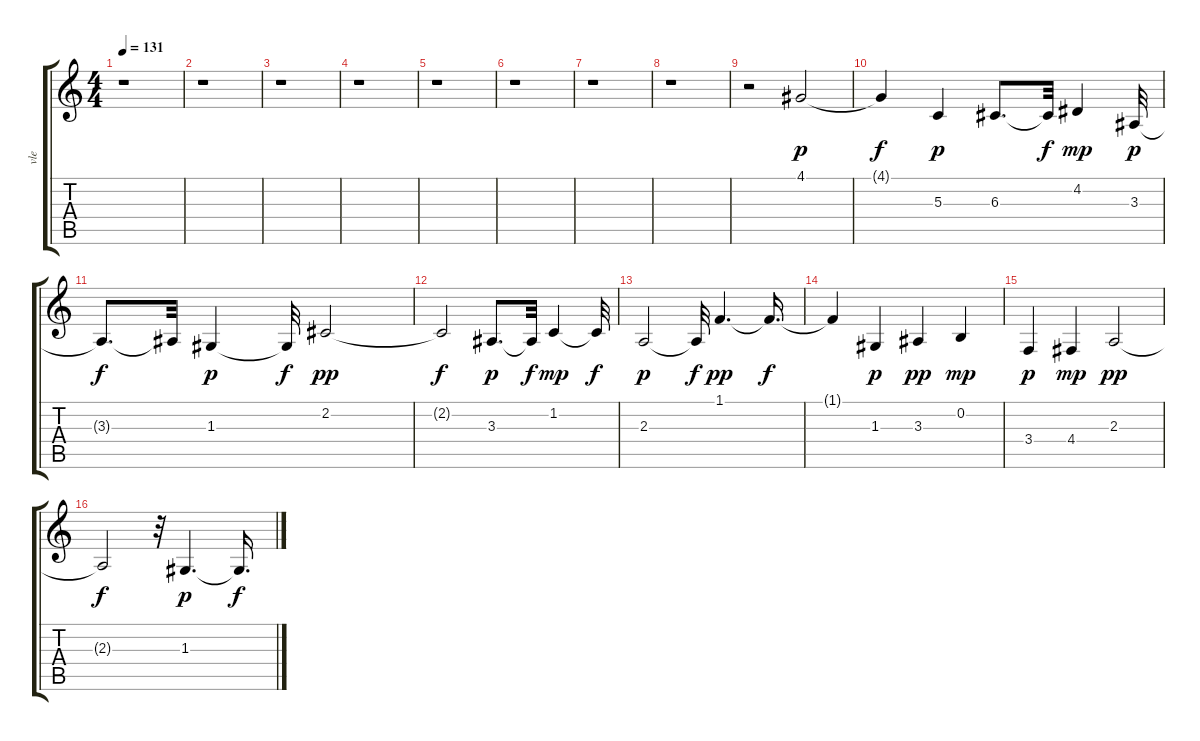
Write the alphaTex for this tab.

\track ("vle" "vle") {instrument stringensemble2}
\staff {score tabs}
\tuning (E4 B3 G3 D3 A2 E2) {hide}
\ts (4 4)
\tempo 131
\clef g2
\ks c
r.1{dy f} |
r.1 |
r.1 |
r.1 |
r.1 |
r.1 |
r.1 |
r.1 |
r.2 4.1.2{dy p} |
4.1{t}.4{dy f} 5.3.4{dy p} 6.3.8{d} 6.3{t}.32{dy f} 4.2.4{dy mp} 3.3.32{dy p} |
3.3{t}.8{d dy f} 3.3{t}.32 1.3.4{dy p} 1.3{t}.32{dy f} 2.2.2{dy pp} |
2.2{t}.2{dy f} 3.3.8{d dy p} 3.3{t}.32{dy f} 1.2.4{dy mp} 1.2{t}.32{dy f} |
2.3.2{dy p} 2.3{t}.32{dy f} 1.1.4{d dy pp} 1.1{t}.16{d dy f} |
1.1{t}.4 1.3.4{dy p} 3.3.4{dy pp} 0.2.4{dy mp} |
3.4.4{dy p} 4.4.4{dy mp} 2.3.2{dy pp} |
2.3{t}.2{dy f} r.32 1.3.4{d dy p} 1.3{t}.16{d dy f}
